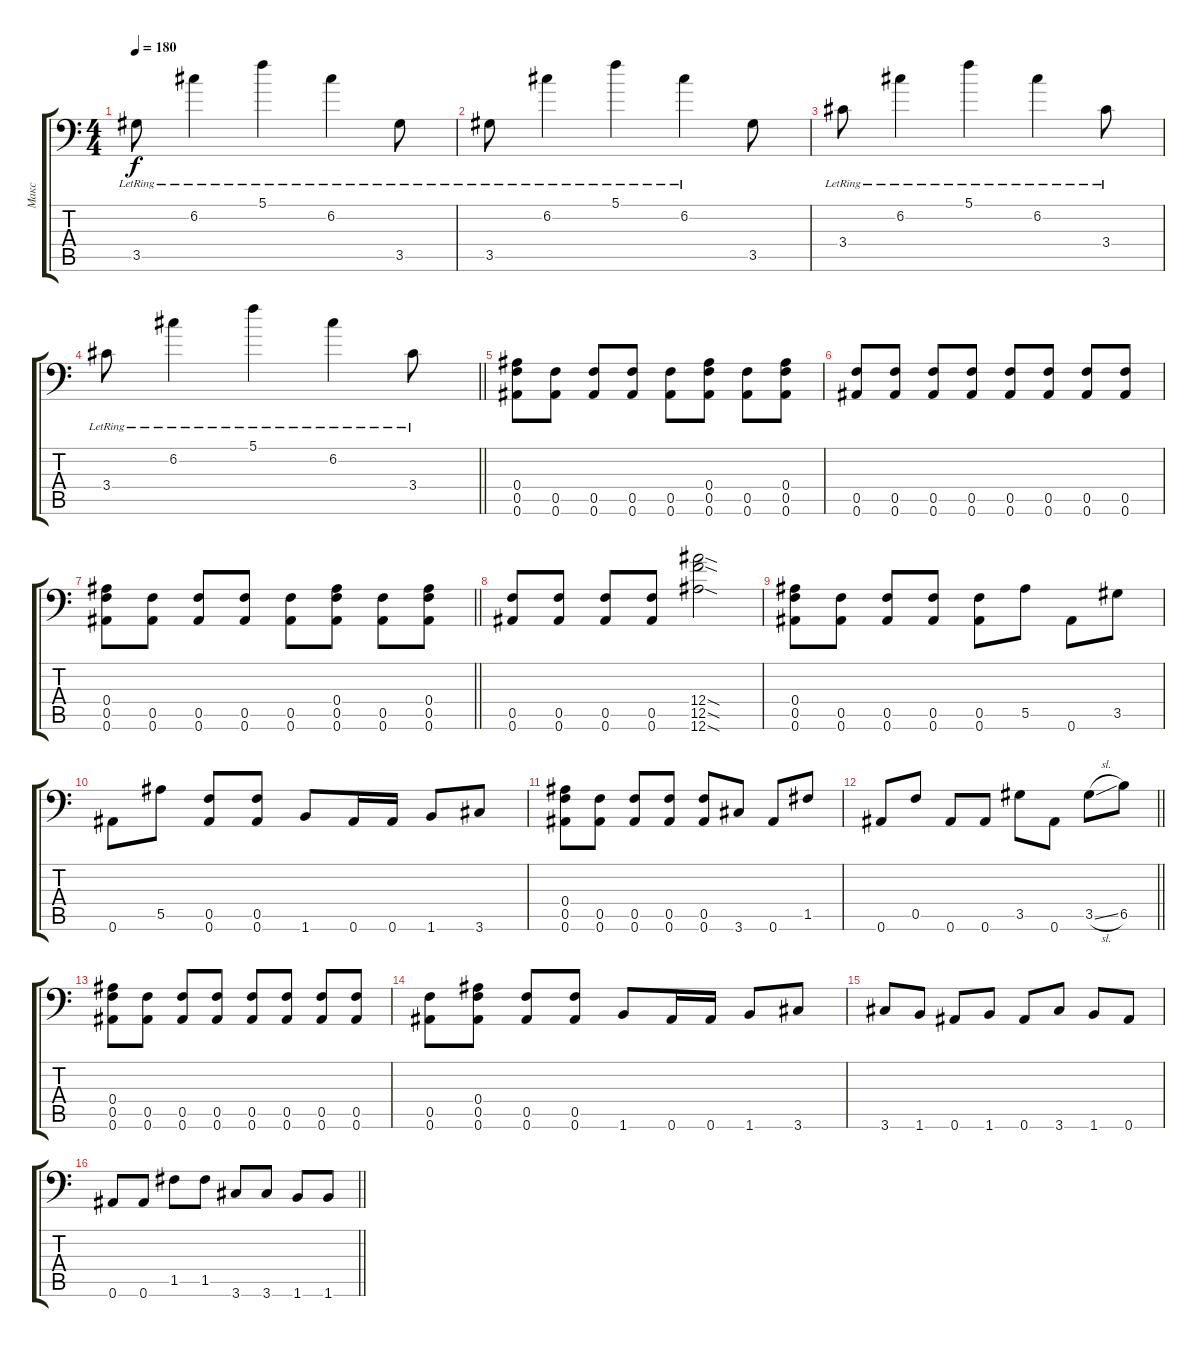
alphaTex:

\track ("Макс" "Макс") {instrument distortionguitar}
\staff {score tabs}
\tuning (C4 G3 Eb3 Bb2 F2 Bb1) {hide}
\ts (4 4)
\section ("" "")
\tempo 180
\clef f4
\ks c
3.5{lr}.8{dy f} 6.2{lr}.4 5.1{lr}.4 6.2{lr}.4 3.5{lr}.8 |
3.5{lr}.8 6.2{lr}.4 5.1{lr}.4 6.2{lr}.4 3.5.8 |
3.4{lr}.8 6.2{lr}.4 5.1{lr}.4 6.2{lr}.4 3.4{lr}.8 |
\barLineRight lightlight
3.4{lr}.8 6.2{lr}.4 5.1{lr}.4 6.2{lr}.4 3.4{lr}.8 |
\section ("" "")
(0.4 0.5 0.6).8 (0.5 0.6).8 (0.5 0.6).8 (0.5 0.6).8 (0.5 0.6).8 (0.4 0.5 0.6).8 (0.5 0.6).8 (0.4 0.5 0.6).8 |
(0.5 0.6).8 (0.5 0.6).8 (0.5 0.6).8 (0.5 0.6).8 (0.5 0.6).8 (0.5 0.6).8 (0.5 0.6).8 (0.5 0.6).8 |
\barLineRight lightlight
(0.4 0.5 0.6).8 (0.5 0.6).8 (0.5 0.6).8 (0.5 0.6).8 (0.5 0.6).8 (0.4 0.5 0.6).8 (0.5 0.6).8 (0.4 0.5 0.6).8 |
(0.5 0.6).8 (0.5 0.6).8 (0.5 0.6).8 (0.5 0.6).8 (12.4{sod} 12.5{sod} 12.6{sod}).2 |
(0.4 0.5 0.6).8 (0.5 0.6).8 (0.5 0.6).8 (0.5 0.6).8 (0.5 0.6).8 5.5.8 0.6.8 3.5.8 |
0.6.8 5.5.8 (0.5 0.6).8 (0.5 0.6).8 1.6.8 0.6.16 0.6.16 1.6.8 3.6.8 |
(0.4 0.5 0.6).8 (0.5 0.6).8 (0.5 0.6).8 (0.5 0.6).8 (0.5 0.6).8 3.6.8 0.6.8 1.5.8 |
\barLineRight lightlight
0.6.8 0.5.8 0.6.8 0.6.8 3.5.8 0.6.8 3.5{sl}.8 6.5.8 |
\section ("" "")
(0.4 0.5 0.6).8 (0.5 0.6).8 (0.5 0.6).8 (0.5 0.6).8 (0.5 0.6).8 (0.5 0.6).8 (0.5 0.6).8 (0.5 0.6).8 |
(0.5 0.6).8 (0.4 0.5 0.6).8 (0.5 0.6).8 (0.5 0.6).8 1.6.8 0.6.16 0.6.16 1.6.8 3.6.8 |
3.6.8 1.6.8 0.6.8 1.6.8 0.6.8 3.6.8 1.6.8 0.6.8 |
\barLineRight lightlight
0.6.8 0.6.8 1.5.8 1.5.8 3.6.8 3.6.8 1.6.8 1.6.8
